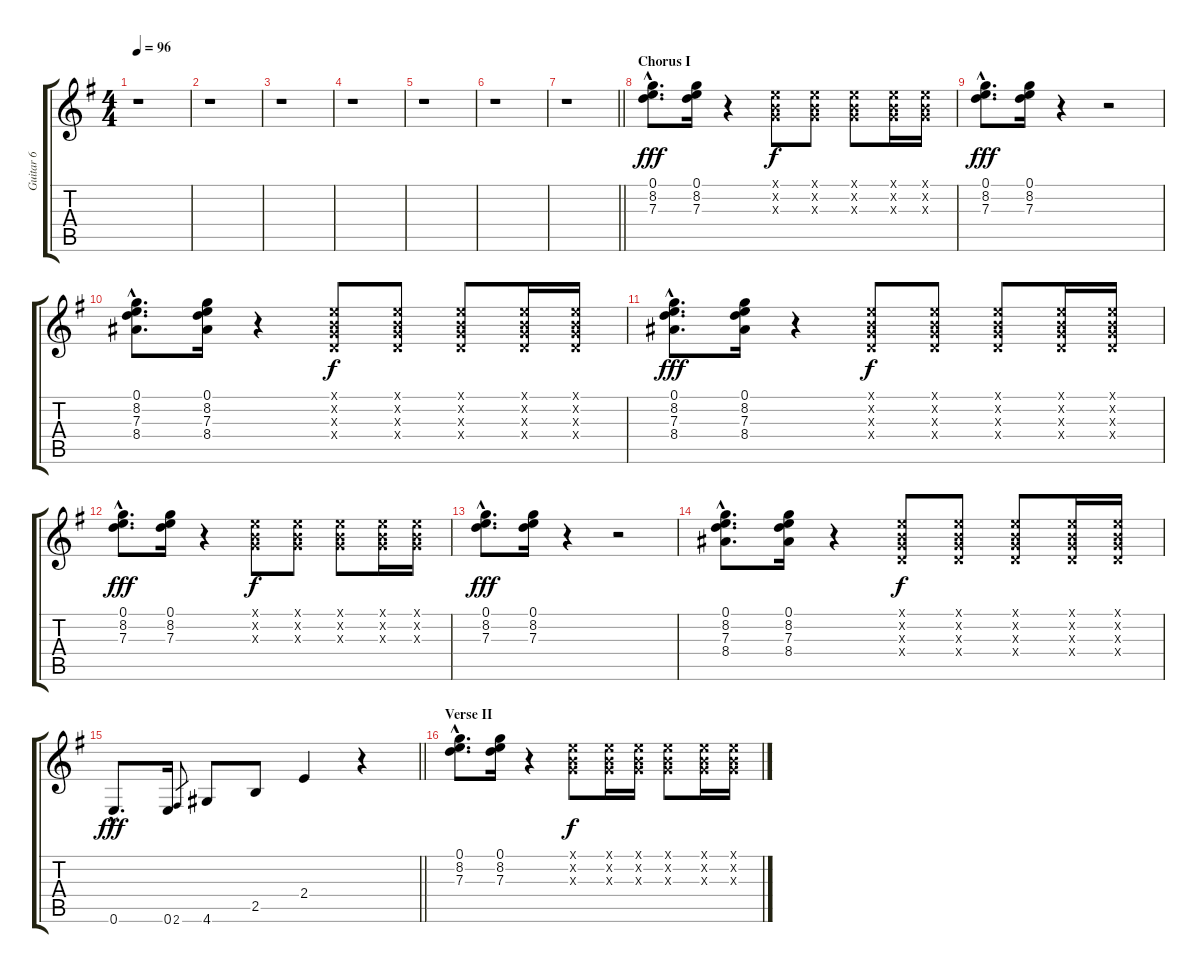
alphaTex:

\track ("Guitar 6" "Guitar 6") {instrument electricguitarclean}
\staff {score tabs}
\tuning (E4 B3 G3 D3 A2 E2) {hide}
\ts (4 4)
\tempo 96
\clef g2
\ks g
r.1{dy fff} |
r.1 |
r.1 |
r.1 |
r.1 |
r.1 |
\barLineRight lightlight
r.1 |
\section ("" "Chorus I")
(0.1{hac} 8.2{hac} 7.3{hac}).8{d} (0.1 8.2 7.3).16 r.4 (0.1{x} 0.2{x} 0.3{x}).8{dy f} (0.1{x} 0.2{x} 0.3{x}).8 (0.1{x} 0.2{x} 0.3{x}).8 (0.1{x} 0.2{x} 0.3{x}).16 (0.1{x} 0.2{x} 0.3{x}).16 |
(0.1{hac} 8.2{hac} 7.3{hac}).8{d dy fff} (0.1 8.2 7.3).16 r.4 r.2 |
(0.1{hac} 8.2{hac} 7.3{hac} 8.4{hac}).8{d} (0.1 8.2 7.3 8.4).16 r.4 (0.1{x} 0.2{x} 0.3{x} 0.4{x}).8{dy f} (0.1{x} 0.2{x} 0.3{x} 0.4{x}).8 (0.1{x} 0.2{x} 0.3{x} 0.4{x}).8 (0.1{x} 0.2{x} 0.3{x} 0.4{x}).16 (0.1{x} 0.2{x} 0.3{x} 0.4{x}).16 |
(0.1{hac} 8.2{hac} 7.3{hac} 8.4{hac}).8{d dy fff} (0.1 8.2 7.3 8.4).16 r.4 (0.1{x} 0.2{x} 0.3{x} 0.4{x}).8{dy f} (0.1{x} 0.2{x} 0.3{x} 0.4{x}).8 (0.1{x} 0.2{x} 0.3{x} 0.4{x}).8 (0.1{x} 0.2{x} 0.3{x} 0.4{x}).16 (0.1{x} 0.2{x} 0.3{x} 0.4{x}).16 |
(0.1{hac} 8.2{hac} 7.3{hac}).8{d dy fff} (0.1 8.2 7.3).16 r.4 (0.1{x} 0.2{x} 0.3{x}).8{dy f} (0.1{x} 0.2{x} 0.3{x}).8 (0.1{x} 0.2{x} 0.3{x}).8 (0.1{x} 0.2{x} 0.3{x}).16 (0.1{x} 0.2{x} 0.3{x}).16 |
(0.1{hac} 8.2{hac} 7.3{hac}).8{d dy fff} (0.1 8.2 7.3).16 r.4 r.2 |
(0.1{hac} 8.2{hac} 7.3{hac} 8.4{hac}).8{d} (0.1 8.2 7.3 8.4).16 r.4 (0.1{x} 0.2{x} 0.3{x} 0.4{x}).8{dy f} (0.1{x} 0.2{x} 0.3{x} 0.4{x}).8 (0.1{x} 0.2{x} 0.3{x} 0.4{x}).8 (0.1{x} 0.2{x} 0.3{x} 0.4{x}).16 (0.1{x} 0.2{x} 0.3{x} 0.4{x}).16 |
\barLineRight lightlight
0.6{hac}.8{d dy fff} 0.6.16 2.6.8{gr} 4.6.8 2.5.8 2.4.4 r.4 |
\section ("" "Verse II")
(0.1{hac} 8.2{hac} 7.3{hac}).8{d} (0.1 8.2 7.3).16 r.4 (0.1{x} 0.2{x} 0.3{x}).8{dy f} (0.1{x} 0.2{x} 0.3{x}).16 (0.1{x} 0.2{x} 0.3{x}).16 (0.1{x} 0.2{x} 0.3{x}).8 (0.1{x} 0.2{x} 0.3{x}).16 (0.1{x} 0.2{x} 0.3{x}).16
